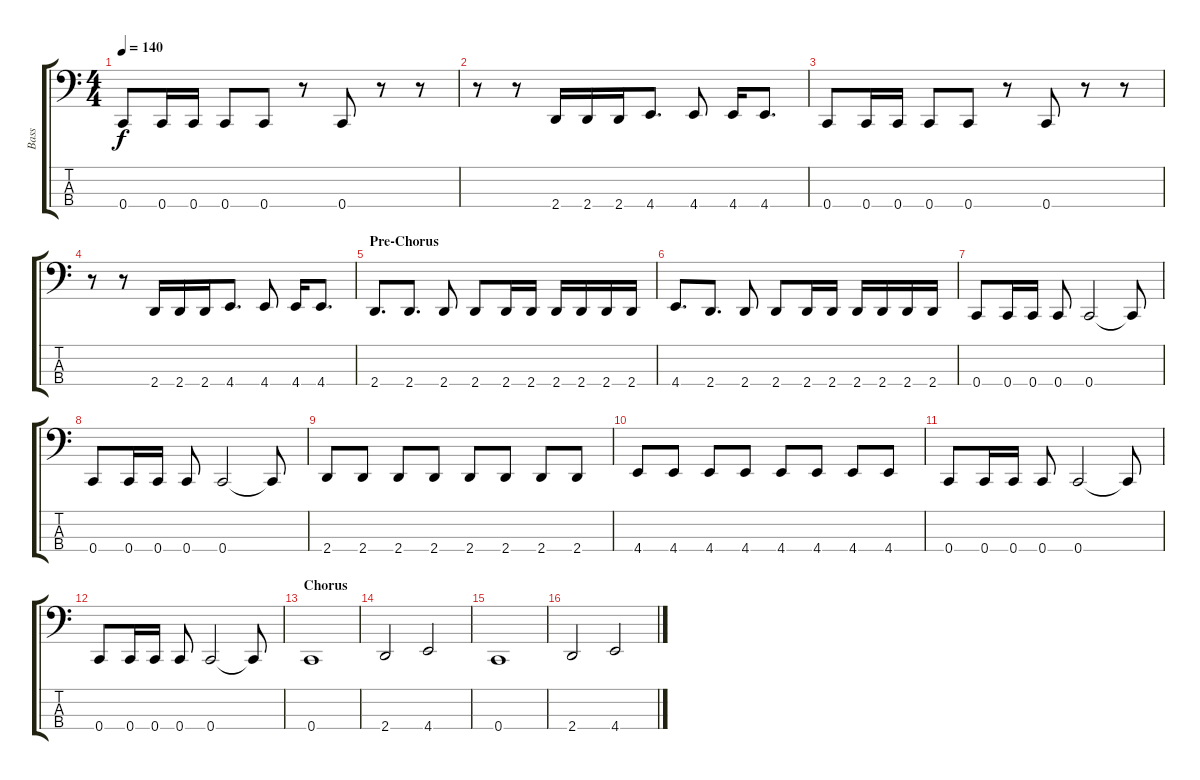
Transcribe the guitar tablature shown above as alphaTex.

\track ("Bass" "Bass") {instrument electricbassfinger}
\staff {score tabs}
\tuning (F2 C2 G1 C1) {hide}
\ts (4 4)
\tempo 140
\clef f4
\ks c
0.4.8{dy f} 0.4.16 0.4.16 0.4.8 0.4.8 r.8 0.4.8 r.8 r.8 |
r.8 r.8 2.4.16 2.4.16 2.4.16 4.4.8{d} 4.4.8 4.4.16 4.4.8{d} |
0.4.8 0.4.16 0.4.16 0.4.8 0.4.8 r.8 0.4.8 r.8 r.8 |
r.8 r.8 2.4.16 2.4.16 2.4.16 4.4.8{d} 4.4.8 4.4.16 4.4.8{d} |
\section ("" "Pre-Chorus")
2.4.8{d} 2.4.8{d} 2.4.8 2.4.8 2.4.16 2.4.16 2.4.16 2.4.16 2.4.16 2.4.16 |
4.4.8{d} 2.4.8{d} 2.4.8 2.4.8 2.4.16 2.4.16 2.4.16 2.4.16 2.4.16 2.4.16 |
0.4.8 0.4.16 0.4.16 0.4.8 0.4.2 0.4{t}.8 |
0.4.8 0.4.16 0.4.16 0.4.8 0.4.2 0.4{t}.8 |
2.4.8 2.4.8 2.4.8 2.4.8 2.4.8 2.4.8 2.4.8 2.4.8 |
4.4.8 4.4.8 4.4.8 4.4.8 4.4.8 4.4.8 4.4.8 4.4.8 |
0.4.8 0.4.16 0.4.16 0.4.8 0.4.2 0.4{t}.8 |
0.4.8 0.4.16 0.4.16 0.4.8 0.4.2 0.4{t}.8 |
\section ("" "Chorus")
0.4.1 |
2.4.2 4.4.2 |
0.4.1 |
2.4.2 4.4.2
